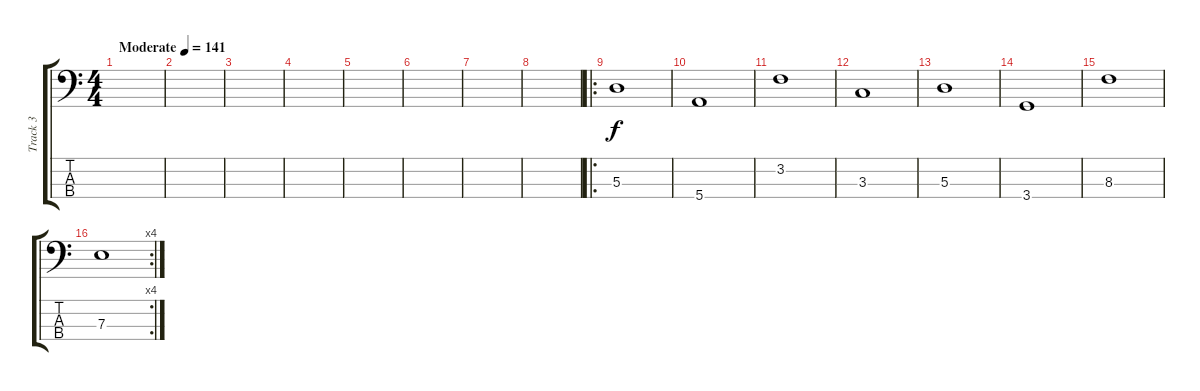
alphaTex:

\track ("Track 3" "Track 3") {instrument electricbasspick}
\staff {score tabs}
\tuning (G2 D2 A1 E1) {hide}
\ts (4 4)
\tempo (141 "Moderate")
\clef f4
\ks c
|
|
|
|
|
|
|
|
\ro
5.3.1 |
5.4.1 |
3.2.1 |
3.3.1 |
5.3.1 |
3.4.1 |
8.3.1 |
\rc 4
7.3.1
